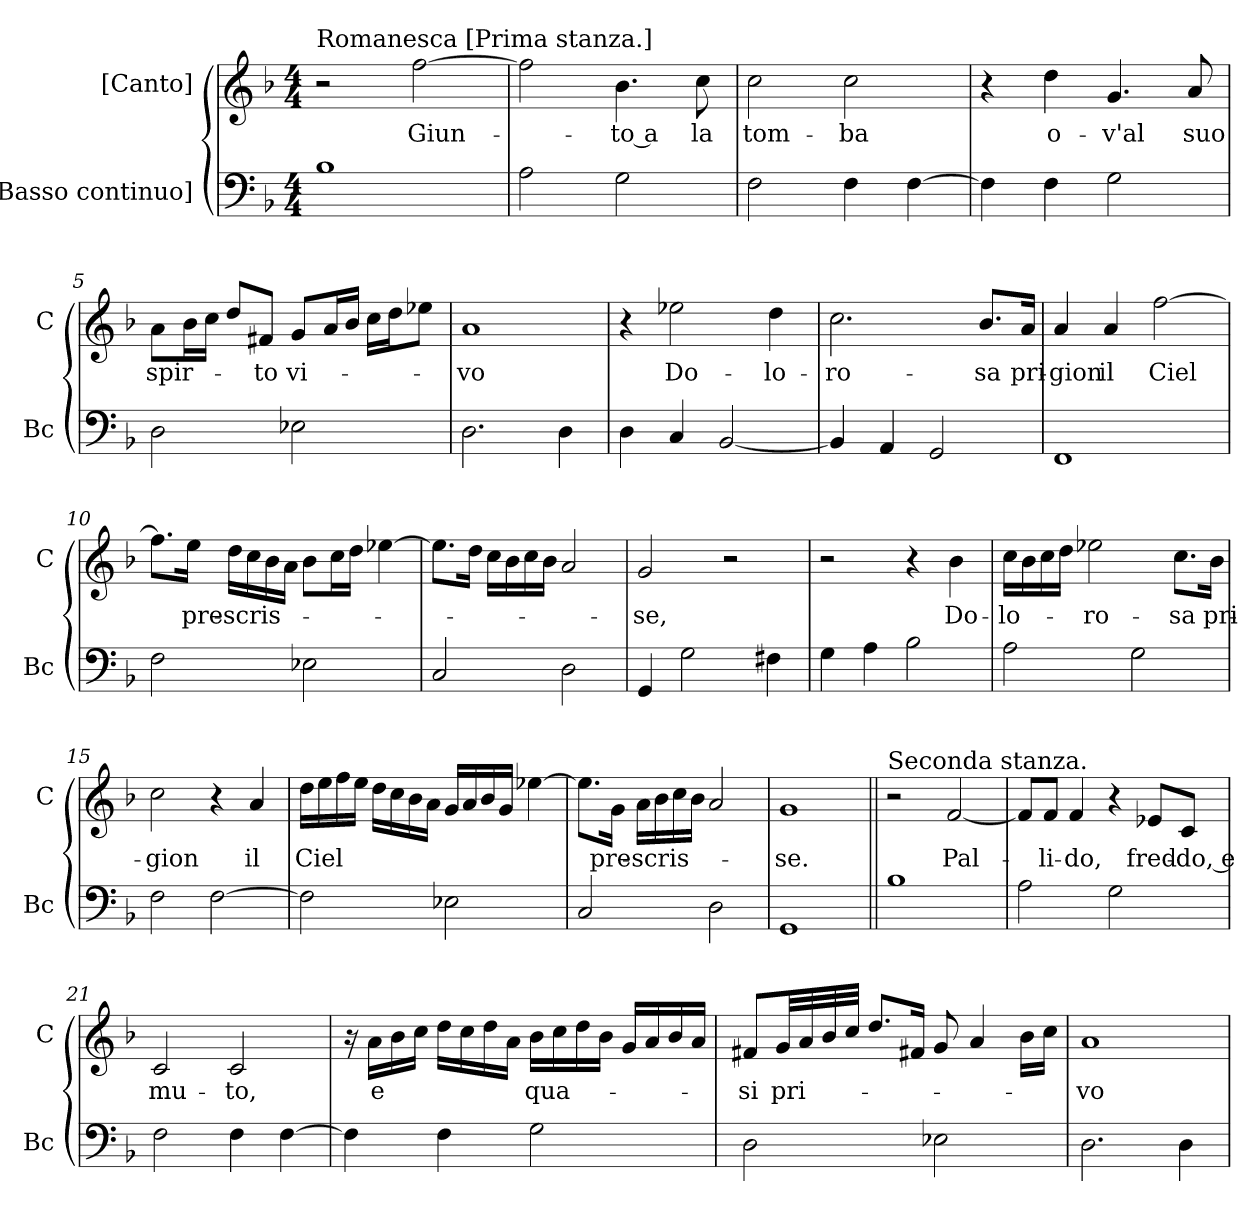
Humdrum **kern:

**kern	**kern	**text
*part2	*part1	*part1
*staff2	*staff1	*staff1
*I"[Basso continuo]	*I"[Canto]	*
*I'Bc	*I'C	*
*clefF4	*clefG2	*
*k[b-]	*k[b-]	*
*F:	*F:	*
*M4/4	*M4/4	*
=1	=1	=1
!	!LO:TX:a:t=Romanesca [Prima stanza.]	!
1B-	2r	.
.	[2ff	Giun-
=2	=2	=2
2A	2ff]	.
2G	4.b-	-to a
.	8cc	la
=3	=3	=3
2F	2cc	tom-
4F	2cc	-ba
[4F	.	.
=4	=4	=4
4F]	4r	.
4F	4dd	o-
2G	4.g	-v'al
.	8a	suo
=5	=5	=5
2D	8aL	spir-
.	16b-L	.
.	16ccJJ	.
.	8ddL	.
.	8f#XJ	-to
2E-X	8gL	vi-
.	16aL	.
.	16b-JJ	.
.	16ccLL	.
.	16ddJ	.
.	8ee-XJ	.
=6	=6	=6
2.D	1a	-vo
4D	.	.
=7	=7	=7
4D	4r	.
4C	2ee-X	Do-
[2BB-	.	.
.	4dd	-lo-
=8	=8	=8
4BB-]	2.cc	-ro-
4AA	.	.
2GG	.	.
.	8.b-L	-sa
.	16aJk	pri-
=9	=9	=9
1FF	4a	-gion
.	4a	il
.	[2ff	Ciel
=10	=10	=10
2F	8.ffL]	.
.	16eeJk	pre-
.	16ddLL	-scris-
.	16cc	.
.	16b-	.
.	16aJJ	.
2E-X	8b-L	.
.	16ccL	.
.	16ddJJ	.
.	[4ee-X	.
=11	=11	=11
2C	8.ee-L]	.
.	16ddJk	.
.	16ccLL	.
.	16b-	.
.	16cc	.
.	16b-JJ	.
2D	2a	.
=12	=12	=12
4GG	2g	-se,
2G	.	.
.	2r	.
4F#X	.	.
=13	=13	=13
4G	2r	.
4A	.	.
2B-	4r	.
.	4b-	Do-
=14	=14	=14
2A	16ccLL	-lo-
.	16b-	.
.	16cc	.
.	16ddJJ	.
.	2ee-X	-ro-
2G	.	.
.	8.ccL	-sa
.	16b-Jk	pri-
=15	=15	=15
2F	2cc	-gion
[2F	4r	.
.	4a	il
=16	=16	=16
2F]	16ddLL	Ciel
.	16ee	.
.	16ff	.
.	16eeJJ	.
.	16ddLL	.
.	16cc	.
.	16b-	.
.	16aJJ	.
2E-X	16gLL	.
.	16a	.
.	16b-	.
.	16gJJ	.
.	[4ee-X	.
=17	=17	=17
2C	8.ee-L]	.
.	16gJk	pre-
.	16aLL	-scris-
.	16b-	.
.	16cc	.
.	16b-JJ	.
2D	2a	.
=18	=18	=18
1GG	1g	-se.
=19||	=19||	=19||
!	!LO:TX:a:t=Seconda stanza.	!
1B-	2r	.
.	[2f	Pal-
=20	=20	=20
2A	8fL]	.
.	8fJ	-li-
.	4f	-do,
2G	4r	.
.	8e-XL	fred-
.	8cJ	-do, e
=21	=21	=21
2F	2c	mu-
4F	2c	-to,
[4F	.	.
=22	=22	=22
4F]	16r	.
.	16aLL	e
.	16b-	.
.	16ccJJ	.
4F	16ddLL	.
.	16cc	.
.	16dd	.
.	16aJJ	.
2G	16b-LL	qua-
.	16cc	.
.	16dd	.
.	16b-JJ	.
.	16gLL	.
.	16a	.
.	16b-	.
.	16aJJ	.
=23	=23	=23
2D	8f#XL	-si
.	32gLL	pri-
.	32a	.
.	32b-	.
.	32ccJJJ	.
.	8.ddL	.
.	16f#XJk	.
2E-X	8g	.
.	4a	.
.	16b-LL	.
.	16ccJJ	.
=24	=24	=24
2.D	1a	-vo
4D	.	.
=	=	=
*-	*-	*-
